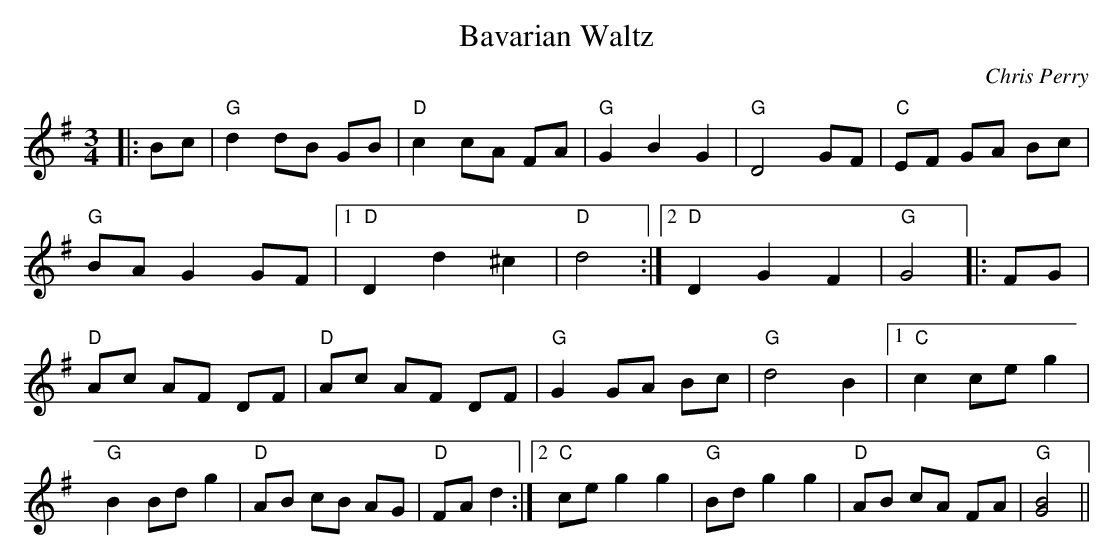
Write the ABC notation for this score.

X:1
T:Bavarian Waltz
C:Chris Perry
M:3/4
L:1/8
K:G
|:Bc |\
"G"d2 dB GB |\
"D"c2 cA FA |\
"G"G2 B2 G2 |\
"G"D4 GF |\
"C"EF GA Bc |\
"G"BA G2 GF \
|1 "D"D2 d2 ^c2 |\
"D"d4 :|2\
"D"D2 G2 F2 |\
"G"G4 |: FG |\
"D"Ac AF DF |\
"D"Ac AF DF |\
"G"G2 GA Bc |\
"G"d4 B2 \
|1 "C"c2 ce g2 |\
"G"B2 Bd g2 |\
"D"AB cB AG |\
"D"FA d2 :|2\
"C"ce g2 g2 |\
"G"Bd g2 g2 |\
"D"AB cA FA |\
"G"[G4 B4] ||
